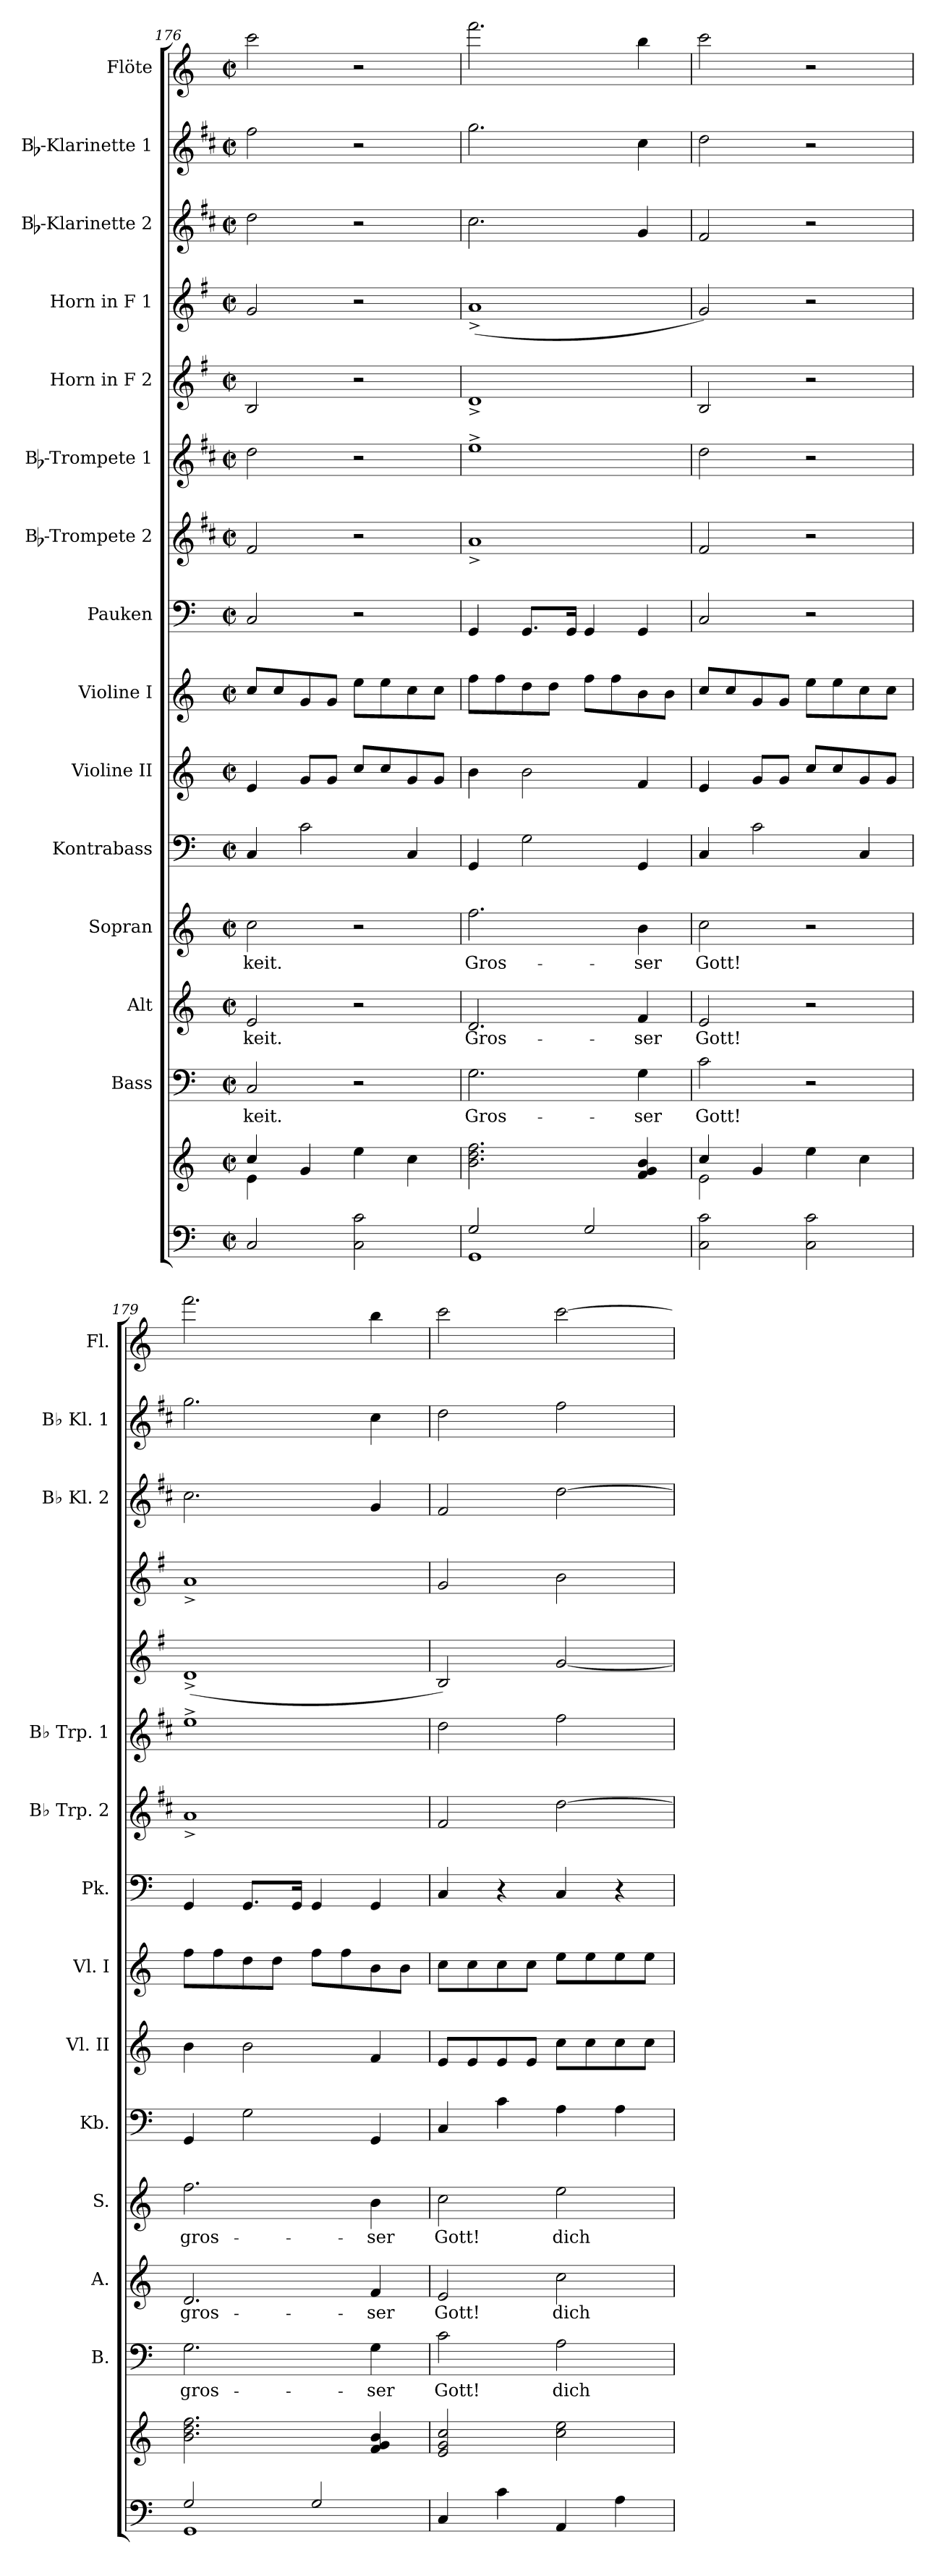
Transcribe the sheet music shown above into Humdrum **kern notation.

**kern	**kern	**kern	**text	**kern	**text	**kern	**text	**kern	**kern	**kern	**kern	**kern	**kern	**kern	**kern	**kern	**kern	**kern
*part15	*part15	*part14	*part14	*part13	*part13	*part12	*part12	*part11	*part10	*part9	*part8	*part7	*part6	*part5	*part4	*part3	*part2	*part1
*staff16	*staff15	*staff14	*staff14	*staff13	*staff13	*staff12	*staff12	*staff11	*staff10	*staff9	*staff8	*staff7	*staff6	*staff5	*staff4	*staff3	*staff2	*staff1
*	*	*I"Bass	*	*I"Alt	*	*I"Sopran	*	*I"Kontrabass	*I"Violine II	*I"Violine I	*I"Pauken	*I"Bb-Trompete 2	*I"Bb-Trompete 1	*I"Horn in F 2	*I"Horn in F 1	*I"Bb-Klarinette 2	*I"Bb-Klarinette 1	*I"Flöte
*	*	*I'B.	*	*I'A.	*	*I'S.	*	*I'Kb.	*I'Vl. II	*I'Vl. I	*I'Pk.	*I'Bb Trp. 2	*I'Bb Trp. 1	*	*	*I'Bb Kl. 2	*I'Bb Kl. 1	*I'Fl.
*clefF4	*clefG2	*clefF4	*	*clefG2	*	*clefG2	*	*clefF4	*clefG2	*clefG2	*clefF4	*clefG2	*clefG2	*clefG2	*clefG2	*clefG2	*clefG2	*clefG2
*	*	*	*	*	*	*	*	*ITrd7c12	*	*	*	*ITrd1c2	*ITrd1c2	*ITrd4c7	*ITrd4c7	*ITrd1c2	*ITrd1c2	*
*k[]	*k[]	*k[]	*	*k[]	*	*k[]	*	*k[]	*k[]	*k[]	*k[]	*k[]	*k[]	*k[]	*k[]	*k[]	*k[]	*k[]
*C:	*C:	*C:	*	*C:	*	*C:	*	*C:	*C:	*C:	*C:	*C:	*C:	*C:	*C:	*C:	*C:	*C:
*M2/2	*M2/2	*M2/2	*	*M2/2	*	*M2/2	*	*M2/2	*M2/2	*M2/2	*M2/2	*M2/2	*M2/2	*M2/2	*M2/2	*M2/2	*M2/2	*M2/2
*met(c|)	*met(c|)	*met(c|)	*	*met(c|)	*	*met(c|)	*	*met(c|)	*met(c|)	*met(c|)	*met(c|)	*met(c|)	*met(c|)	*met(c|)	*met(c|)	*met(c|)	*met(c|)	*met(c|)
=176	=176	=176	=176	=176	=176	=176	=176	=176	=176	=176	=176	=176	=176	=176	=176	=176	=176	=176
*	*^	*	*	*	*	*	*	*	*	*	*	*	*	*	*	*	*	*
!	!	!	!	!LO:LY:b	!	!LO:LY:b	!	!LO:LY:b	!	!	!	!	!	!	!	!	!	!	!
2C/	4cc/	4e\	2C/	-keit.	2e/	-keit.	2cc\	-keit.	4CC/	4e/	8cc/L	2C/	2e/	2cc\	2E/	2c/	2cc\	2ee\	2ccc\
.	.	.	.	.	.	.	.	.	.	.	8cc/	.	.	.	.	.	.	.	.
.	4g/	2.ryy	.	.	.	.	.	.	2C\	8g/L	8g/	.	.	.	.	.	.	.	.
.	.	.	.	.	.	.	.	.	.	8g/J	8g/J	.	.	.	.	.	.	.	.
2C\ 2c\	4ee\	.	2r	.	2r	.	2r	.	.	8cc/L	8ee\L	2r	2r	2r	2r	2r	2r	2r	2r
.	.	.	.	.	.	.	.	.	.	8cc/	8ee\	.	.	.	.	.	.	.	.
.	4cc\	.	.	.	.	.	.	.	4CC/	8g/	8cc\	.	.	.	.	.	.	.	.
.	.	.	.	.	.	.	.	.	.	8g/J	8cc\J	.	.	.	.	.	.	.	.
*	*v	*v	*	*	*	*	*	*	*	*	*	*	*	*	*	*	*	*	*
=177	=177	=177	=177	=177	=177	=177	=177	=177	=177	=177	=177	=177	=177	=177	=177	=177	=177	=177
*^	*	*	*	*	*	*	*	*	*	*	*	*	*	*	*	*	*	*
!	!	!	!	!LO:LY:b	!	!LO:LY:b	!	!LO:LY:b	!	!	!	!	!	!	!	!	!	!	!
2G/	1GG	2.b\ 2.dd\ 2.ff\	2.G\	Gros-	2.d/	Gros-	2.ff\	Gros-	4GGG/	4b\	8ff\L	4GG/	1g^<	1dd^>	1G^<	(<1d^<	2.b\	2.ff\	2.fff\
.	.	.	.	.	.	.	.	.	.	.	8ff\	.	.	.	.	.	.	.	.
.	.	.	.	.	.	.	.	.	2GG\	2b\	8dd\	8.GG/L	.	.	.	.	.	.	.
.	.	.	.	.	.	.	.	.	.	.	8dd\J	.	.	.	.	.	.	.	.
.	.	.	.	.	.	.	.	.	.	.	.	16GG/Jk	.	.	.	.	.	.	.
2G/	.	.	.	.	.	.	.	.	.	.	8ff\L	4GG/	.	.	.	.	.	.	.
.	.	.	.	.	.	.	.	.	.	.	8ff\	.	.	.	.	.	.	.	.
!	!	!	!	!LO:LY:b	!	!LO:LY:b	!	!LO:LY:b	!	!	!	!	!	!	!	!	!	!	!
.	.	4f/ 4g/ 4b/	4G\	-ser	4f/	-ser	4b\	-ser	4GGG/	4f/	8b\	4GG/	.	.	.	.	4f/	4b\	4bb\
.	.	.	.	.	.	.	.	.	.	.	8b\J	.	.	.	.	.	.	.	.
*v	*v	*	*	*	*	*	*	*	*	*	*	*	*	*	*	*	*	*	*
=178	=178	=178	=178	=178	=178	=178	=178	=178	=178	=178	=178	=178	=178	=178	=178	=178	=178	=178
*	*^	*	*	*	*	*	*	*	*	*	*	*	*	*	*	*	*	*
!	!	!	!	!LO:LY:b	!	!LO:LY:b	!	!LO:LY:b	!	!	!	!	!	!	!	!	!	!	!
2C\ 2c\	4cc/	2e\	2c\	Gott!	2e/	Gott!	2cc\	Gott!	4CC/	4e/	8cc/L	2C/	2e/	2cc\	2E/	2c/)	2e/	2cc\	2ccc\
.	.	.	.	.	.	.	.	.	.	.	8cc/	.	.	.	.	.	.	.	.
.	4g/	.	.	.	.	.	.	.	2C\	8g/L	8g/	.	.	.	.	.	.	.	.
.	.	.	.	.	.	.	.	.	.	8g/J	8g/J	.	.	.	.	.	.	.	.
2C\ 2c\	4ee\	2ryy	2r	.	2r	.	2r	.	.	8cc/L	8ee\L	2r	2r	2r	2r	2r	2r	2r	2r
.	.	.	.	.	.	.	.	.	.	8cc/	8ee\	.	.	.	.	.	.	.	.
.	4cc\	.	.	.	.	.	.	.	4CC/	8g/	8cc\	.	.	.	.	.	.	.	.
.	.	.	.	.	.	.	.	.	.	8g/J	8cc\J	.	.	.	.	.	.	.	.
*	*v	*v	*	*	*	*	*	*	*	*	*	*	*	*	*	*	*	*	*
=179	=179	=179	=179	=179	=179	=179	=179	=179	=179	=179	=179	=179	=179	=179	=179	=179	=179	=179
*^	*	*	*	*	*	*	*	*	*	*	*	*	*	*	*	*	*	*
!	!	!	!	!LO:LY:b	!	!LO:LY:b	!	!LO:LY:b	!	!	!	!	!	!	!	!	!	!	!
2G/	1GG	2.b\ 2.dd\ 2.ff\	2.G\	gros-	2.d/	gros-	2.ff\	gros-	4GGG/	4b\	8ff\L	4GG/	1g^<	1dd^>	(<1G^<	1d^<	2.b\	2.ff\	2.fff\
.	.	.	.	.	.	.	.	.	.	.	8ff\	.	.	.	.	.	.	.	.
.	.	.	.	.	.	.	.	.	2GG\	2b\	8dd\	8.GG/L	.	.	.	.	.	.	.
.	.	.	.	.	.	.	.	.	.	.	8dd\J	.	.	.	.	.	.	.	.
.	.	.	.	.	.	.	.	.	.	.	.	16GG/Jk	.	.	.	.	.	.	.
2G/	.	.	.	.	.	.	.	.	.	.	8ff\L	4GG/	.	.	.	.	.	.	.
.	.	.	.	.	.	.	.	.	.	.	8ff\	.	.	.	.	.	.	.	.
!	!	!	!	!LO:LY:b	!	!LO:LY:b	!	!LO:LY:b	!	!	!	!	!	!	!	!	!	!	!
.	.	4f/ 4g/ 4b/	4G\	-ser	4f/	-ser	4b\	-ser	4GGG/	4f/	8b\	4GG/	.	.	.	.	4f/	4b\	4bb\
.	.	.	.	.	.	.	.	.	.	.	8b\J	.	.	.	.	.	.	.	.
*v	*v	*	*	*	*	*	*	*	*	*	*	*	*	*	*	*	*	*	*
!!LO:PB:g=z
=180	=180	=180	=180	=180	=180	=180	=180	=180	=180	=180	=180	=180	=180	=180	=180	=180	=180	=180
!	!	!	!LO:LY:b	!	!LO:LY:b	!	!LO:LY:b	!	!	!	!	!	!	!	!	!	!	!
4C/	2e/ 2g/ 2cc/	2c\	Gott!	2e/	Gott!	2cc\	Gott!	4CC/	8e/L	8cc\L	4C/	2e/	2cc\	2E/)	2c/	2e/	2cc\	2ccc\
.	.	.	.	.	.	.	.	.	8e/	8cc\	.	.	.	.	.	.	.	.
4c\	.	.	.	.	.	.	.	4C\	8e/	8cc\	4r	.	.	.	.	.	.	.
.	.	.	.	.	.	.	.	.	8e/J	8cc\J	.	.	.	.	.	.	.	.
!	!	!	!LO:LY:b	!	!LO:LY:b	!	!LO:LY:b	!	!	!	!	!	!	!	!	!	!	!
4AA/	2cc\ 2ee\	2A\	dich	2cc\	dich	2ee\	dich	4AA\	8cc\L	8ee\L	4C/	[2cc\	2ee\	[2c/	2e\	[2cc\	2ee\	[2ccc\
.	.	.	.	.	.	.	.	.	8cc\	8ee\	.	.	.	.	.	.	.	.
4A\	.	.	.	.	.	.	.	4AA\	8cc\	8ee\	4r	.	.	.	.	.	.	.
.	.	.	.	.	.	.	.	.	8cc\J	8ee\J	.	.	.	.	.	.	.	.
=	=	=	=	=	=	=	=	=	=	=	=	=	=	=	=	=	=	=
*-	*-	*-	*-	*-	*-	*-	*-	*-	*-	*-	*-	*-	*-	*-	*-	*-	*-	*-
